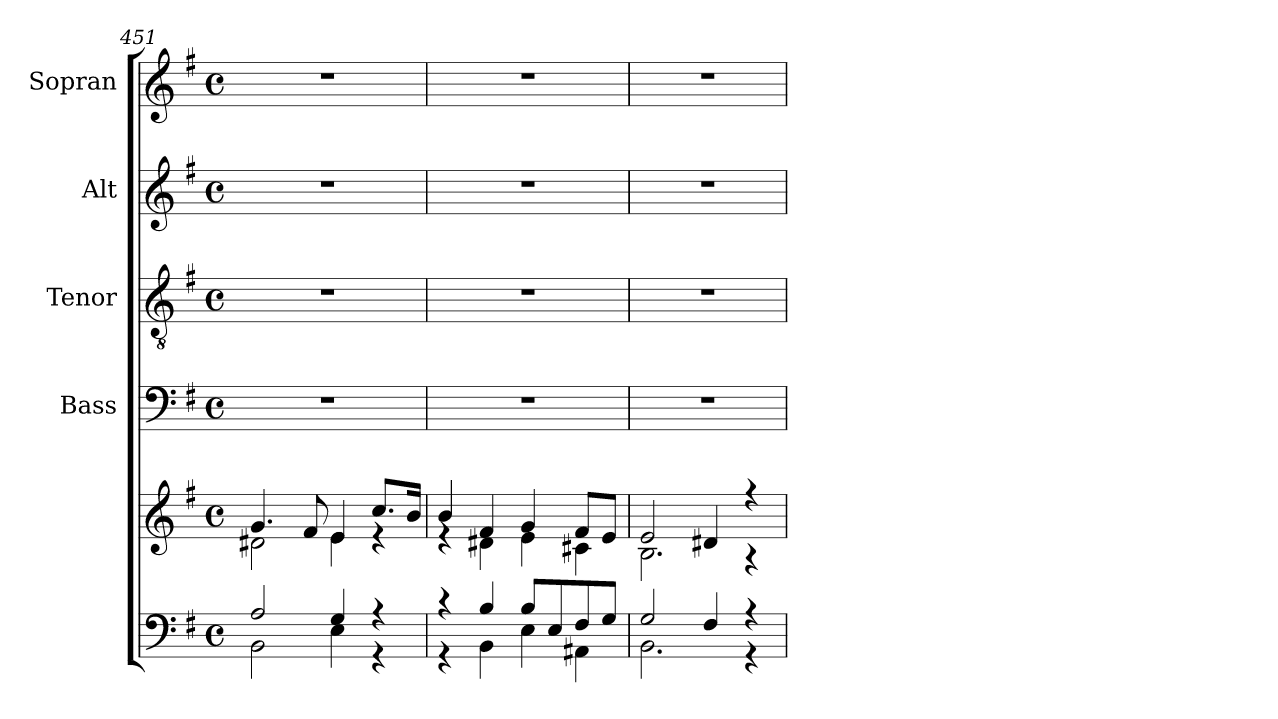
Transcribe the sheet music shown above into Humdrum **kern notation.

**kern	**kern	**kern	**kern	**kern	**kern
*part5	*part5	*part4	*part3	*part2	*part1
*staff6	*staff5	*staff4	*staff3	*staff2	*staff1
*	*	*I"Bass	*I"Tenor	*I"Alt	*I"Sopran
*	*	*I'B.	*I'T.	*I'A.	*I'S.
*clefF4	*clefG2	*clefF4	*clefGv2	*clefG2	*clefG2
*k[f#]	*k[f#]	*k[f#]	*k[f#]	*k[f#]	*k[f#]
*G:	*G:	*G:	*G:	*G:	*G:
*M4/4	*M4/4	*M4/4	*M4/4	*M4/4	*M4/4
*met(c)	*met(c)	*met(c)	*met(c)	*met(c)	*met(c)
=451	=451	=451	=451	=451	=451
*^	*^	*	*	*	*
2A/	2BB\	4.g/	2d#X\	1r	1r	1r	1r
.	.	8f#/	.	.	.	.	.
4G/	4E\	4e/	4e\	.	.	.	.
4r	4r	8.cc/L	4re	.	.	.	.
.	.	16b/Jk	.	.	.	.	.
=452	=452	=452	=452	=452	=452	=452	=452
4r	4r	4b/	4rd	1r	1r	1r	1r
4B/	4BB\	4f#/	4d#X\	.	.	.	.
8B/L	4E\	4g/	4e\	.	.	.	.
8E/	.	.	.	.	.	.	.
8F#/	4AA#X\	8f#/L	4c#X\	.	.	.	.
8G/J	.	8e/J	.	.	.	.	.
=453	=453	=453	=453	=453	=453	=453	=453
2G/	2.BB\	2e/	2.B\	1r	1r	1r	1r
4F#/	.	4d#X/	.	.	.	.	.
4r	4r	4r	4r	.	.	.	.
*v	*v	*	*	*	*	*	*
*	*v	*v	*	*	*	*
=	=	=	=	=	=
*-	*-	*-	*-	*-	*-
